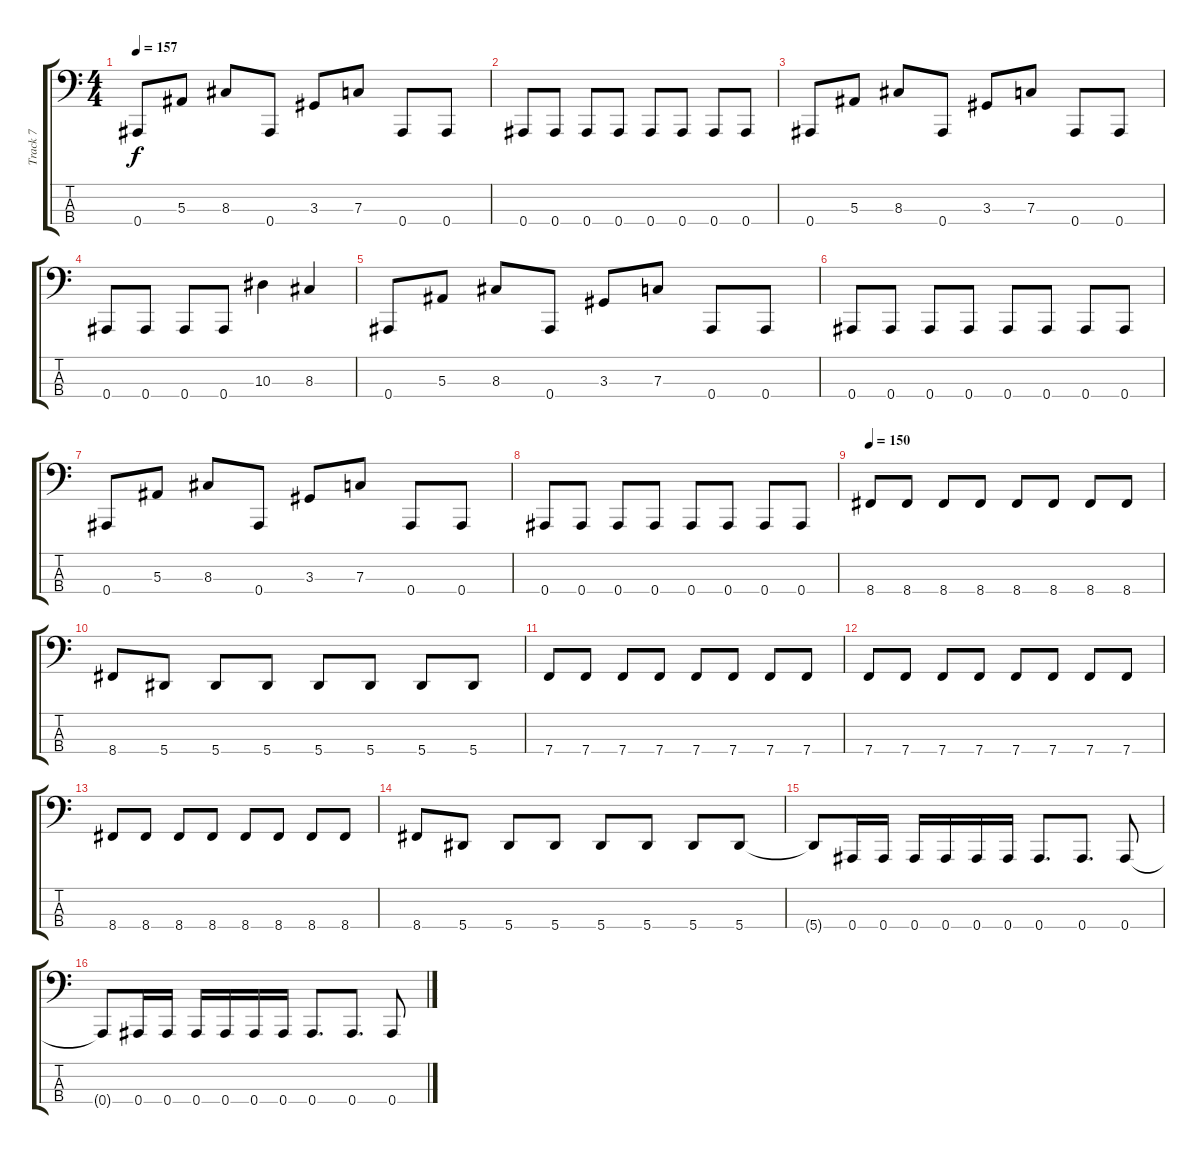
\track ("Track 7" "Track 7") {instrument electricbasspick}
\staff {score tabs}
\tuning (Eb2 Bb1 F1 Bb0) {hide}
\ts (4 4)
\tempo 157
\clef f4
\ks c
0.4.8{dy f} 5.3.8 8.3.8 0.4.8 3.3.8 7.3.8 0.4.8 0.4.8 |
0.4.8 0.4.8 0.4.8 0.4.8 0.4.8 0.4.8 0.4.8 0.4.8 |
0.4.8 5.3.8 8.3.8 0.4.8 3.3.8 7.3.8 0.4.8 0.4.8 |
0.4.8 0.4.8 0.4.8 0.4.8 10.3.4 8.3.4 |
0.4.8 5.3.8 8.3.8 0.4.8 3.3.8 7.3.8 0.4.8 0.4.8 |
0.4.8 0.4.8 0.4.8 0.4.8 0.4.8 0.4.8 0.4.8 0.4.8 |
0.4.8 5.3.8 8.3.8 0.4.8 3.3.8 7.3.8 0.4.8 0.4.8 |
0.4.8 0.4.8 0.4.8 0.4.8 0.4.8 0.4.8 0.4.8 0.4.8 |
\tempo 150
8.4.8 8.4.8 8.4.8 8.4.8 8.4.8 8.4.8 8.4.8 8.4.8 |
8.4.8 5.4.8 5.4.8 5.4.8 5.4.8 5.4.8 5.4.8 5.4.8 |
7.4.8 7.4.8 7.4.8 7.4.8 7.4.8 7.4.8 7.4.8 7.4.8 |
7.4.8 7.4.8 7.4.8 7.4.8 7.4.8 7.4.8 7.4.8 7.4.8 |
8.4.8 8.4.8 8.4.8 8.4.8 8.4.8 8.4.8 8.4.8 8.4.8 |
8.4.8 5.4.8 5.4.8 5.4.8 5.4.8 5.4.8 5.4.8 5.4.8 |
5.4{t}.8 0.4.16 0.4.16 0.4.16 0.4.16 0.4.16 0.4.16 0.4.8{d} 0.4.8{d} 0.4.8 |
0.4{t}.8 0.4.16 0.4.16 0.4.16 0.4.16 0.4.16 0.4.16 0.4.8{d} 0.4.8{d} 0.4.8
